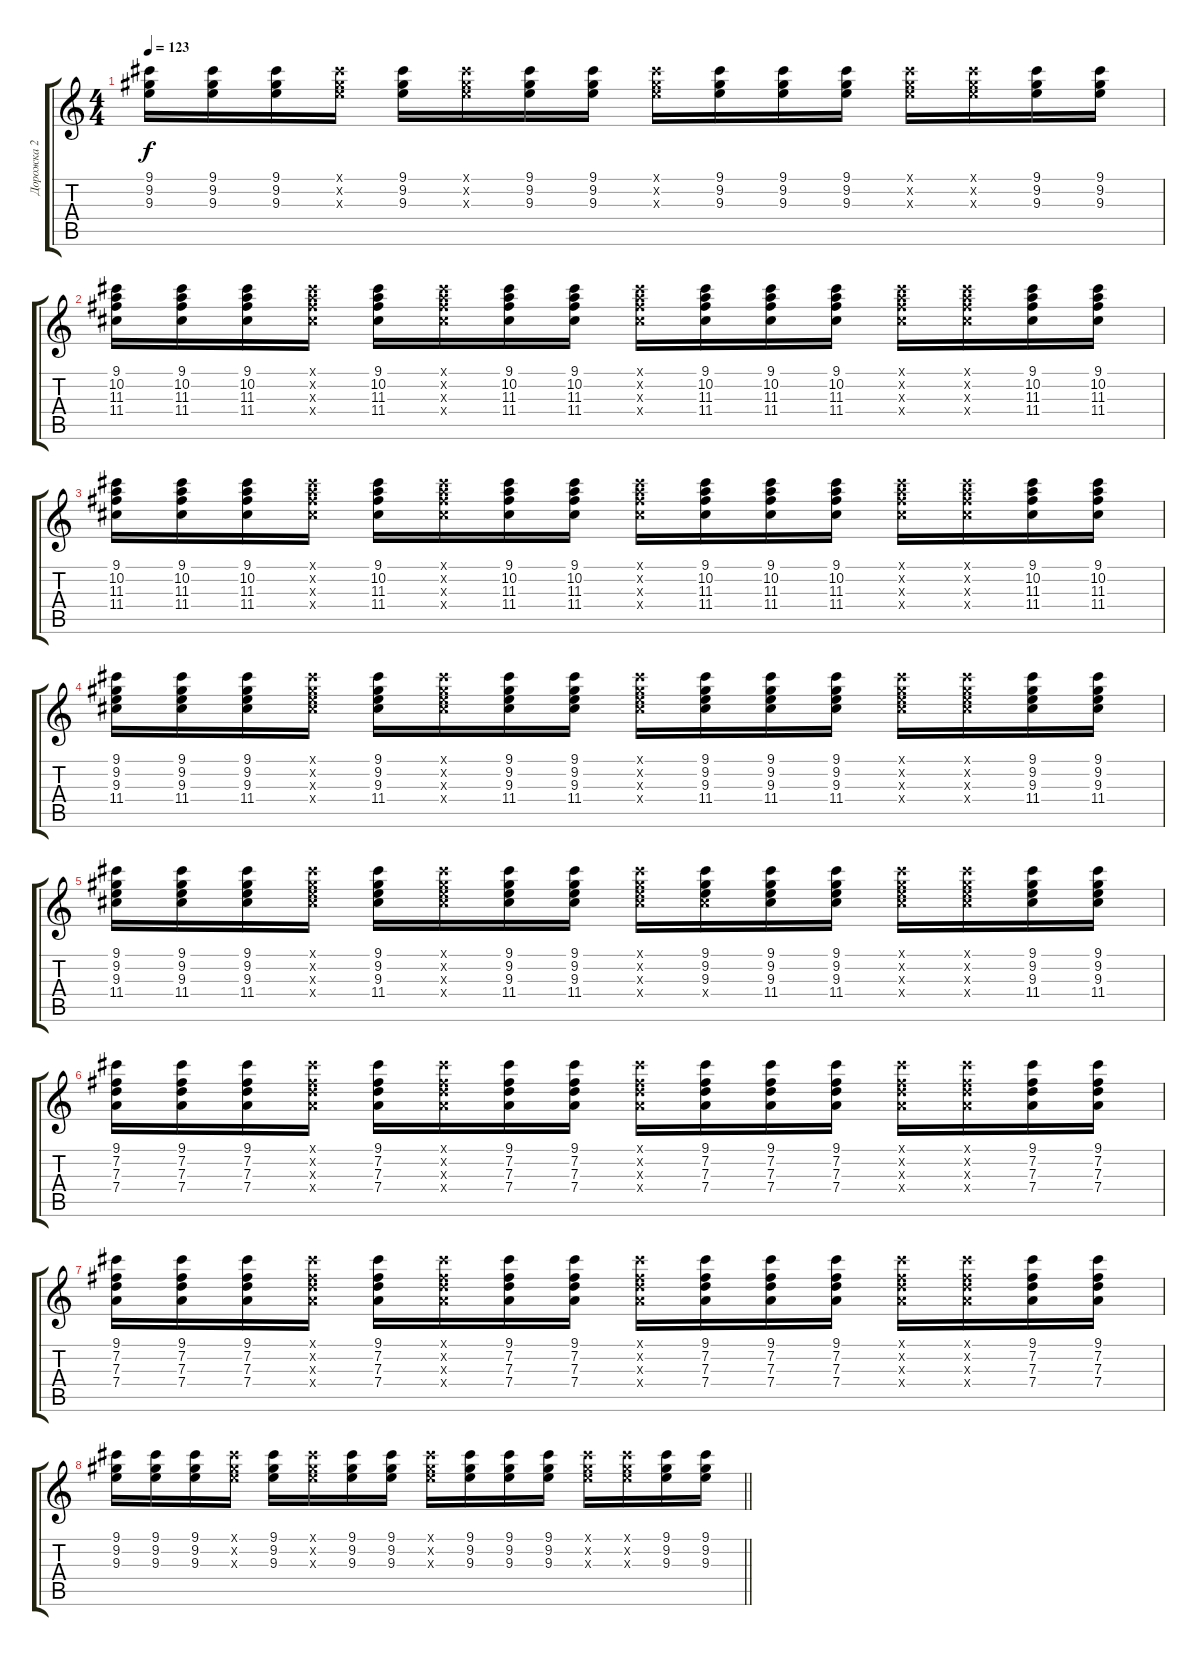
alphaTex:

\track ("Дорожка 2" "Дорожка 2") {instrument electricguitarmuted}
\staff {score tabs}
\tuning (E4 B3 G3 D3 A2 E2) {hide}
\ts (4 4)
\tempo 123
\clef g2
\ks c
(9.1 9.2 9.3).16{dy f} (9.1 9.2 9.3).16 (9.1 9.2 9.3).16 (9.1{x} 9.2{x} 9.3{x}).16 (9.1 9.2 9.3).16 (9.1{x} 9.2{x} 9.3{x}).16 (9.1 9.2 9.3).16 (9.1 9.2 9.3).16 (9.1{x} 9.2{x} 9.3{x}).16 (9.1 9.2 9.3).16 (9.1 9.2 9.3).16 (9.1 9.2 9.3).16 (9.1{x} 9.2{x} 9.3{x}).16 (9.1{x} 9.2{x} 9.3{x}).16 (9.1 9.2 9.3).16 (9.1 9.2 9.3).16 |
(9.1 10.2 11.3 11.4).16 (9.1 10.2 11.3 11.4).16 (9.1 10.2 11.3 11.4).16 (9.1{x} 10.2{x} 11.3{x} 11.4{x}).16 (9.1 10.2 11.3 11.4).16 (9.1{x} 10.2{x} 11.3{x} 11.4{x}).16 (9.1 10.2 11.3 11.4).16 (9.1 10.2 11.3 11.4).16 (9.1{x} 10.2{x} 11.3{x} 11.4{x}).16 (9.1 10.2 11.3 11.4).16 (9.1 10.2 11.3 11.4).16 (9.1 10.2 11.3 11.4).16 (9.1{x} 10.2{x} 11.3{x} 11.4{x}).16 (9.1{x} 10.2{x} 11.3{x} 11.4{x}).16 (9.1 10.2 11.3 11.4).16 (9.1 10.2 11.3 11.4).16 |
(9.1 10.2 11.3 11.4).16 (9.1 10.2 11.3 11.4).16 (9.1 10.2 11.3 11.4).16 (9.1{x} 10.2{x} 11.3{x} 11.4{x}).16 (9.1 10.2 11.3 11.4).16 (9.1{x} 10.2{x} 11.3{x} 11.4{x}).16 (9.1 10.2 11.3 11.4).16 (9.1 10.2 11.3 11.4).16 (9.1{x} 10.2{x} 11.3{x} 11.4{x}).16 (9.1 10.2 11.3 11.4).16 (9.1 10.2 11.3 11.4).16 (9.1 10.2 11.3 11.4).16 (9.1{x} 10.2{x} 11.3{x} 11.4{x}).16 (9.1{x} 10.2{x} 11.3{x} 11.4{x}).16 (9.1 10.2 11.3 11.4).16 (9.1 10.2 11.3 11.4).16 |
(9.1 9.2 9.3 11.4).16 (9.1 9.2 9.3 11.4).16 (9.1 9.2 9.3 11.4).16 (9.1{x} 9.2{x} 9.3{x} 11.4{x}).16 (9.1 9.2 9.3 11.4).16 (9.1{x} 9.2{x} 9.3{x} 11.4{x}).16 (9.1 9.2 9.3 11.4).16 (9.1 9.2 9.3 11.4).16 (9.1{x} 9.2{x} 9.3{x} 11.4{x}).16 (9.1 9.2 9.3 11.4).16 (9.1 9.2 9.3 11.4).16 (9.1 9.2 9.3 11.4).16 (9.1{x} 9.2{x} 9.3{x} 11.4{x}).16 (9.1{x} 9.2{x} 9.3{x} 11.4{x}).16 (9.1 9.2 9.3 11.4).16 (9.1 9.2 9.3 11.4).16 |
(9.1 9.2 9.3 11.4).16 (9.1 9.2 9.3 11.4).16 (9.1 9.2 9.3 11.4).16 (9.1{x} 9.2{x} 9.3{x} 11.4{x}).16 (9.1 9.2 9.3 11.4).16 (9.1{x} 9.2{x} 9.3{x} 11.4{x}).16 (9.1 9.2 9.3 11.4).16 (9.1 9.2 9.3 11.4).16 (9.1{x} 9.2{x} 9.3{x} 11.4{x}).16 (9.1 9.2 9.3 11.4{x}).16 (9.1 9.2 9.3 11.4).16 (9.1 9.2 9.3 11.4).16 (9.1{x} 9.2{x} 9.3{x} 11.4{x}).16 (9.1{x} 9.2{x} 9.3{x} 11.4{x}).16 (9.1 9.2 9.3 11.4).16 (9.1 9.2 9.3 11.4).16 |
(9.1 7.2 7.3 7.4).16 (9.1 7.2 7.3 7.4).16 (9.1 7.2 7.3 7.4).16 (9.1{x} 7.2{x} 7.3{x} 7.4{x}).16 (9.1 7.2 7.3 7.4).16 (9.1{x} 7.2{x} 7.3{x} 7.4{x}).16 (9.1 7.2 7.3 7.4).16 (9.1 7.2 7.3 7.4).16 (9.1{x} 7.2{x} 7.3{x} 7.4{x}).16 (9.1 7.2 7.3 7.4).16 (9.1 7.2 7.3 7.4).16 (9.1 7.2 7.3 7.4).16 (9.1{x} 7.2{x} 7.3{x} 7.4{x}).16 (9.1{x} 7.2{x} 7.3{x} 7.4{x}).16 (9.1 7.2 7.3 7.4).16 (9.1 7.2 7.3 7.4).16 |
(9.1 7.2 7.3 7.4).16 (9.1 7.2 7.3 7.4).16 (9.1 7.2 7.3 7.4).16 (9.1{x} 7.2{x} 7.3{x} 7.4{x}).16 (9.1 7.2 7.3 7.4).16 (9.1{x} 7.2{x} 7.3{x} 7.4{x}).16 (9.1 7.2 7.3 7.4).16 (9.1 7.2 7.3 7.4).16 (9.1{x} 7.2{x} 7.3{x} 7.4{x}).16 (9.1 7.2 7.3 7.4).16 (9.1 7.2 7.3 7.4).16 (9.1 7.2 7.3 7.4).16 (9.1{x} 7.2{x} 7.3{x} 7.4{x}).16 (9.1{x} 7.2{x} 7.3{x} 7.4{x}).16 (9.1 7.2 7.3 7.4).16 (9.1 7.2 7.3 7.4).16 |
\barLineRight lightlight
(9.1 9.2 9.3).16 (9.1 9.2 9.3).16 (9.1 9.2 9.3).16 (9.1{x} 9.2{x} 9.3{x}).16 (9.1 9.2 9.3).16 (9.1{x} 9.2{x} 9.3{x}).16 (9.1 9.2 9.3).16 (9.1 9.2 9.3).16 (9.1{x} 9.2{x} 9.3{x}).16 (9.1 9.2 9.3).16 (9.1 9.2 9.3).16 (9.1 9.2 9.3).16 (9.1{x} 9.2{x} 9.3{x}).16 (9.1{x} 9.2{x} 9.3{x}).16 (9.1 9.2 9.3).16 (9.1 9.2 9.3).16
